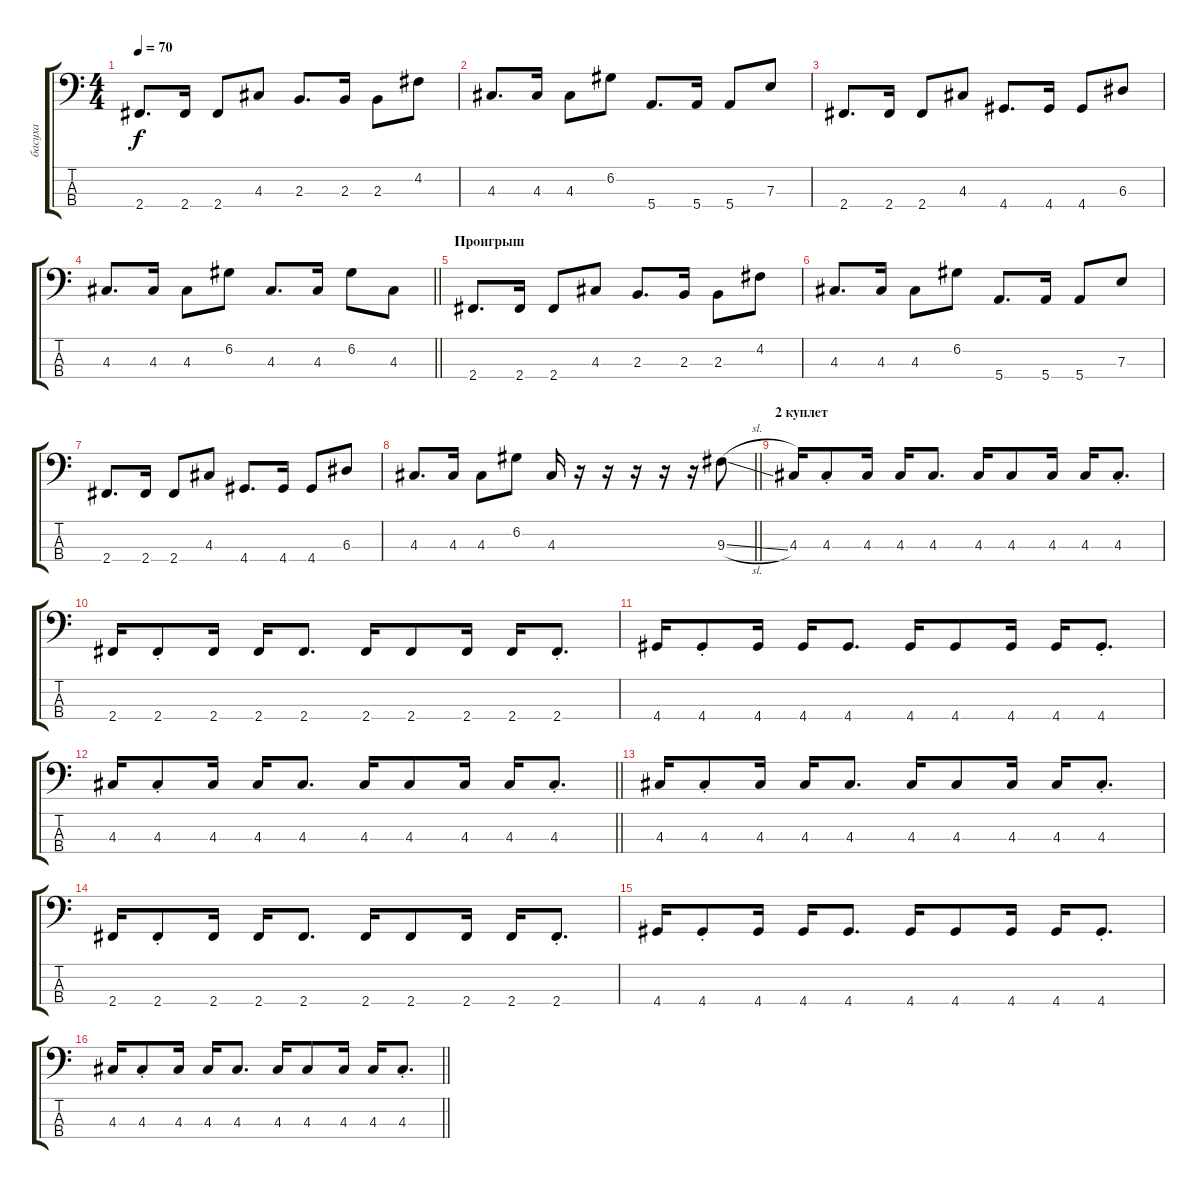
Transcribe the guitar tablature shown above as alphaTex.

\track ("басуха" "басуха") {instrument electricbassfinger}
\staff {score tabs}
\tuning (G2 D2 A1 E1) {hide}
\ts (4 4)
\tempo 70
\clef f4
\ks c
2.4.8{d dy f} 2.4.16 2.4.8 4.3.8 2.3.8{d} 2.3.16 2.3.8 4.2.8 |
4.3.8{d} 4.3.16 4.3.8 6.2.8 5.4.8{d} 5.4.16 5.4.8 7.3.8 |
2.4.8{d} 2.4.16 2.4.8 4.3.8 4.4.8{d} 4.4.16 4.4.8 6.3.8 |
\barLineRight lightlight
4.3.8{d} 4.3.16 4.3.8 6.2.8 4.3.8{d} 4.3.16 6.2.8 4.3.8 |
\section ("" "Проигрыш")
2.4.8{d} 2.4.16 2.4.8 4.3.8 2.3.8{d} 2.3.16 2.3.8 4.2.8 |
4.3.8{d} 4.3.16 4.3.8 6.2.8 5.4.8{d} 5.4.16 5.4.8 7.3.8 |
2.4.8{d} 2.4.16 2.4.8 4.3.8 4.4.8{d} 4.4.16 4.4.8 6.3.8 |
\barLineRight lightlight
4.3.8{d} 4.3.16 4.3.8 6.2.8 4.3.16 r.16 r.16 r.16 r.16 r.16 9.3{sl}.8 |
\section ("" "2 куплет")
4.3.16 4.3{st}.8 4.3.16 4.3.16 4.3.8{d} 4.3.16 4.3.8 4.3.16 4.3.16 4.3{st}.8{d} |
2.4.16 2.4{st}.8 2.4.16 2.4.16 2.4.8{d} 2.4.16 2.4.8 2.4.16 2.4.16 2.4{st}.8{d} |
4.4.16 4.4{st}.8 4.4.16 4.4.16 4.4.8{d} 4.4.16 4.4.8 4.4.16 4.4.16 4.4{st}.8{d} |
\barLineRight lightlight
4.3.16 4.3{st}.8 4.3.16 4.3.16 4.3.8{d} 4.3.16 4.3.8 4.3.16 4.3.16 4.3{st}.8{d} |
4.3.16 4.3{st}.8 4.3.16 4.3.16 4.3.8{d} 4.3.16 4.3.8 4.3.16 4.3.16 4.3{st}.8{d} |
2.4.16 2.4{st}.8 2.4.16 2.4.16 2.4.8{d} 2.4.16 2.4.8 2.4.16 2.4.16 2.4{st}.8{d} |
4.4.16 4.4{st}.8 4.4.16 4.4.16 4.4.8{d} 4.4.16 4.4.8 4.4.16 4.4.16 4.4{st}.8{d} |
\barLineRight lightlight
4.3.16 4.3{st}.8 4.3.16 4.3.16 4.3.8{d} 4.3.16 4.3.8 4.3.16 4.3.16 4.3{st}.8{d}
